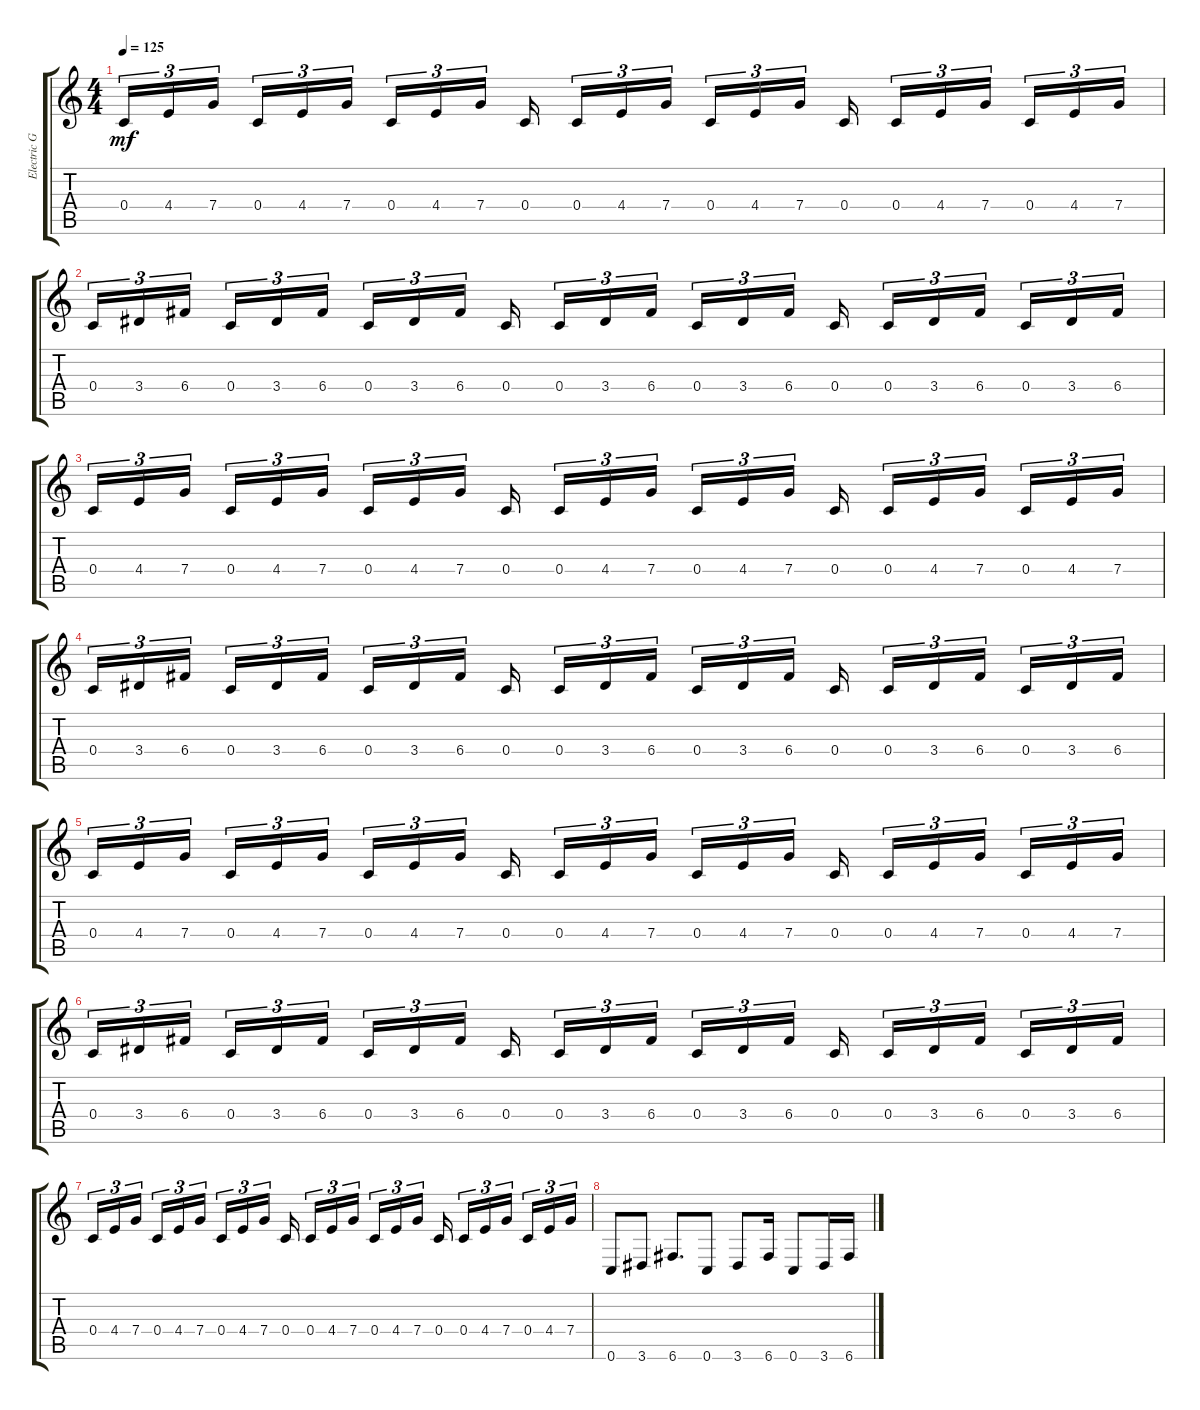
\track ("Electric Guitar" "Electric G") {instrument distortionguitar}
\staff {score tabs}
\tuning (D4 A3 F3 C3 G2 C2) {hide}
\ts (4 4)
\tempo 125
\clef g2
\ks c
0.4.16{tu (3 2) dy mf} 4.4.16{tu (3 2)} 7.4.16{tu (3 2)} 0.4.16{tu (3 2)} 4.4.16{tu (3 2)} 7.4.16{tu (3 2)} 0.4.16{tu (3 2)} 4.4.16{tu (3 2)} 7.4.16{tu (3 2)} 0.4.16 0.4.16{tu (3 2)} 4.4.16{tu (3 2)} 7.4.16{tu (3 2)} 0.4.16{tu (3 2)} 4.4.16{tu (3 2)} 7.4.16{tu (3 2)} 0.4.16 0.4.16{tu (3 2)} 4.4.16{tu (3 2)} 7.4.16{tu (3 2)} 0.4.16{tu (3 2)} 4.4.16{tu (3 2)} 7.4.16{tu (3 2)} |
0.4.16{tu (3 2)} 3.4.16{tu (3 2)} 6.4.16{tu (3 2)} 0.4.16{tu (3 2)} 3.4.16{tu (3 2)} 6.4.16{tu (3 2)} 0.4.16{tu (3 2)} 3.4.16{tu (3 2)} 6.4.16{tu (3 2)} 0.4.16 0.4.16{tu (3 2)} 3.4.16{tu (3 2)} 6.4.16{tu (3 2)} 0.4.16{tu (3 2)} 3.4.16{tu (3 2)} 6.4.16{tu (3 2)} 0.4.16 0.4.16{tu (3 2)} 3.4.16{tu (3 2)} 6.4.16{tu (3 2)} 0.4.16{tu (3 2)} 3.4.16{tu (3 2)} 6.4.16{tu (3 2)} |
0.4.16{tu (3 2)} 4.4.16{tu (3 2)} 7.4.16{tu (3 2)} 0.4.16{tu (3 2)} 4.4.16{tu (3 2)} 7.4.16{tu (3 2)} 0.4.16{tu (3 2)} 4.4.16{tu (3 2)} 7.4.16{tu (3 2)} 0.4.16 0.4.16{tu (3 2)} 4.4.16{tu (3 2)} 7.4.16{tu (3 2)} 0.4.16{tu (3 2)} 4.4.16{tu (3 2)} 7.4.16{tu (3 2)} 0.4.16 0.4.16{tu (3 2)} 4.4.16{tu (3 2)} 7.4.16{tu (3 2)} 0.4.16{tu (3 2)} 4.4.16{tu (3 2)} 7.4.16{tu (3 2)} |
0.4.16{tu (3 2)} 3.4.16{tu (3 2)} 6.4.16{tu (3 2)} 0.4.16{tu (3 2)} 3.4.16{tu (3 2)} 6.4.16{tu (3 2)} 0.4.16{tu (3 2)} 3.4.16{tu (3 2)} 6.4.16{tu (3 2)} 0.4.16 0.4.16{tu (3 2)} 3.4.16{tu (3 2)} 6.4.16{tu (3 2)} 0.4.16{tu (3 2)} 3.4.16{tu (3 2)} 6.4.16{tu (3 2)} 0.4.16 0.4.16{tu (3 2)} 3.4.16{tu (3 2)} 6.4.16{tu (3 2)} 0.4.16{tu (3 2)} 3.4.16{tu (3 2)} 6.4.16{tu (3 2)} |
0.4.16{tu (3 2)} 4.4.16{tu (3 2)} 7.4.16{tu (3 2)} 0.4.16{tu (3 2)} 4.4.16{tu (3 2)} 7.4.16{tu (3 2)} 0.4.16{tu (3 2)} 4.4.16{tu (3 2)} 7.4.16{tu (3 2)} 0.4.16 0.4.16{tu (3 2)} 4.4.16{tu (3 2)} 7.4.16{tu (3 2)} 0.4.16{tu (3 2)} 4.4.16{tu (3 2)} 7.4.16{tu (3 2)} 0.4.16 0.4.16{tu (3 2)} 4.4.16{tu (3 2)} 7.4.16{tu (3 2)} 0.4.16{tu (3 2)} 4.4.16{tu (3 2)} 7.4.16{tu (3 2)} |
0.4.16{tu (3 2)} 3.4.16{tu (3 2)} 6.4.16{tu (3 2)} 0.4.16{tu (3 2)} 3.4.16{tu (3 2)} 6.4.16{tu (3 2)} 0.4.16{tu (3 2)} 3.4.16{tu (3 2)} 6.4.16{tu (3 2)} 0.4.16 0.4.16{tu (3 2)} 3.4.16{tu (3 2)} 6.4.16{tu (3 2)} 0.4.16{tu (3 2)} 3.4.16{tu (3 2)} 6.4.16{tu (3 2)} 0.4.16 0.4.16{tu (3 2)} 3.4.16{tu (3 2)} 6.4.16{tu (3 2)} 0.4.16{tu (3 2)} 3.4.16{tu (3 2)} 6.4.16{tu (3 2)} |
0.4.16{tu (3 2)} 4.4.16{tu (3 2)} 7.4.16{tu (3 2)} 0.4.16{tu (3 2)} 4.4.16{tu (3 2)} 7.4.16{tu (3 2)} 0.4.16{tu (3 2)} 4.4.16{tu (3 2)} 7.4.16{tu (3 2)} 0.4.16 0.4.16{tu (3 2)} 4.4.16{tu (3 2)} 7.4.16{tu (3 2)} 0.4.16{tu (3 2)} 4.4.16{tu (3 2)} 7.4.16{tu (3 2)} 0.4.16 0.4.16{tu (3 2)} 4.4.16{tu (3 2)} 7.4.16{tu (3 2)} 0.4.16{tu (3 2)} 4.4.16{tu (3 2)} 7.4.16{tu (3 2)} |
0.6.8 3.6.8 6.6.8{d} 0.6.8 3.6.8 6.6.16 0.6.8 3.6.16 6.6.16
